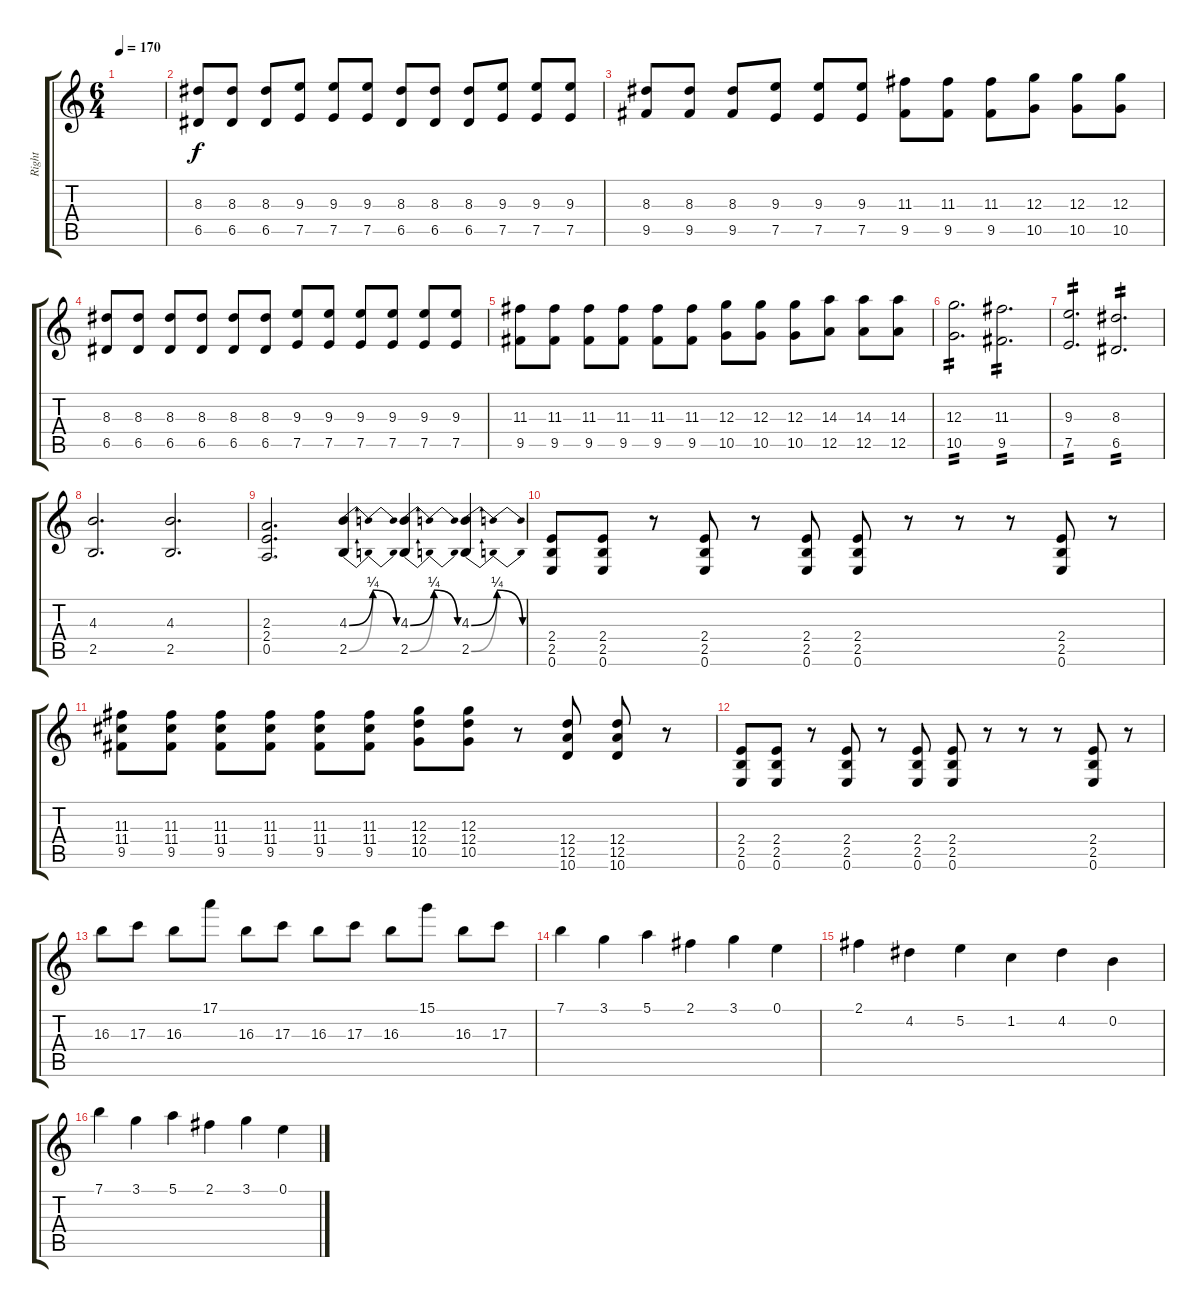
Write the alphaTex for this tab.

\track ("Right" "Right") {instrument electricguitarjazz}
\staff {score tabs}
\tuning (E4 B3 G3 D3 A2 E2) {hide}
\ts (6 4)
\tempo 170
\clef g2
\ks c
|
(8.3 6.5).8{volume 13 instrument overdrivenguitar} (8.3 6.5).8 (8.3 6.5).8 (9.3 7.5).8 (9.3 7.5).8 (9.3 7.5).8 (8.3 6.5).8 (8.3 6.5).8 (8.3 6.5).8 (9.3 7.5).8 (9.3 7.5).8 (9.3 7.5).8 |
(8.3 9.5).8 (8.3 9.5).8 (8.3 9.5).8 (9.3 7.5).8 (9.3 7.5).8 (9.3 7.5).8 (11.3 9.5).8 (11.3 9.5).8 (11.3 9.5).8 (12.3 10.5).8 (12.3 10.5).8 (12.3 10.5).8 |
(8.3 6.5).8 (8.3 6.5).8 (8.3 6.5).8 (8.3 6.5).8 (8.3 6.5).8 (8.3 6.5).8 (9.3 7.5).8 (9.3 7.5).8 (9.3 7.5).8 (9.3 7.5).8 (9.3 7.5).8 (9.3 7.5).8 |
(11.3 9.5).8 (11.3 9.5).8 (11.3 9.5).8 (11.3 9.5).8 (11.3 9.5).8 (11.3 9.5).8 (12.3 10.5).8 (12.3 10.5).8 (12.3 10.5).8 (14.3 12.5).8 (14.3 12.5).8 (14.3 12.5).8 |
(12.3 10.5).2{d tp 2} (11.3 9.5).2{d tp 2} |
(9.3 7.5).2{d tp 2} (8.3 6.5).2{d tp 2} |
(4.3 2.5).2{d} (4.3 2.5).2{d} |
(2.3 2.4 0.5).2{d} (4.3{be (bendrelease 0 0 30 1 30 1 60 0)} 2.5{be (bendrelease 0 0 30 1 30 1 60 0)}).4 (4.3{be (bendrelease 0 0 30 1 30 1 60 0)} 2.5{be (bendrelease 0 0 30 1 30 1 60 0)}).4 (4.3{be (bendrelease 0 0 30 1 30 1 60 0)} 2.5{be (bendrelease 0 0 30 1 30 1 60 0)}).4 |
(2.4 2.5 0.6).8 (2.4 2.5 0.6).8 r.8 (2.4 2.5 0.6).8 r.8 (2.4 2.5 0.6).8 (2.4 2.5 0.6).8 r.8 r.8 r.8 (2.4 2.5 0.6).8 r.8 |
(11.3 11.4 9.5).8 (11.3 11.4 9.5).8 (11.3 11.4 9.5).8 (11.3 11.4 9.5).8 (11.3 11.4 9.5).8 (11.3 11.4 9.5).8 (12.3 12.4 10.5).8 (12.3 12.4 10.5).8 r.8 (12.4 12.5 10.6).8 (12.4 12.5 10.6).8 r.8 |
(2.4 2.5 0.6).8 (2.4 2.5 0.6).8 r.8 (2.4 2.5 0.6).8 r.8 (2.4 2.5 0.6).8 (2.4 2.5 0.6).8 r.8 r.8 r.8 (2.4 2.5 0.6).8 r.8 |
16.3.8 17.3.8 16.3.8 17.1.8 16.3.8 17.3.8 16.3.8 17.3.8 16.3.8 15.1.8 16.3.8 17.3.8 |
7.1.4 3.1.4 5.1.4 2.1.4 3.1.4 0.1.4 |
2.1.4 4.2.4 5.2.4 1.2.4 4.2.4 0.2.4 |
7.1.4 3.1.4 5.1.4 2.1.4 3.1.4 0.1.4
